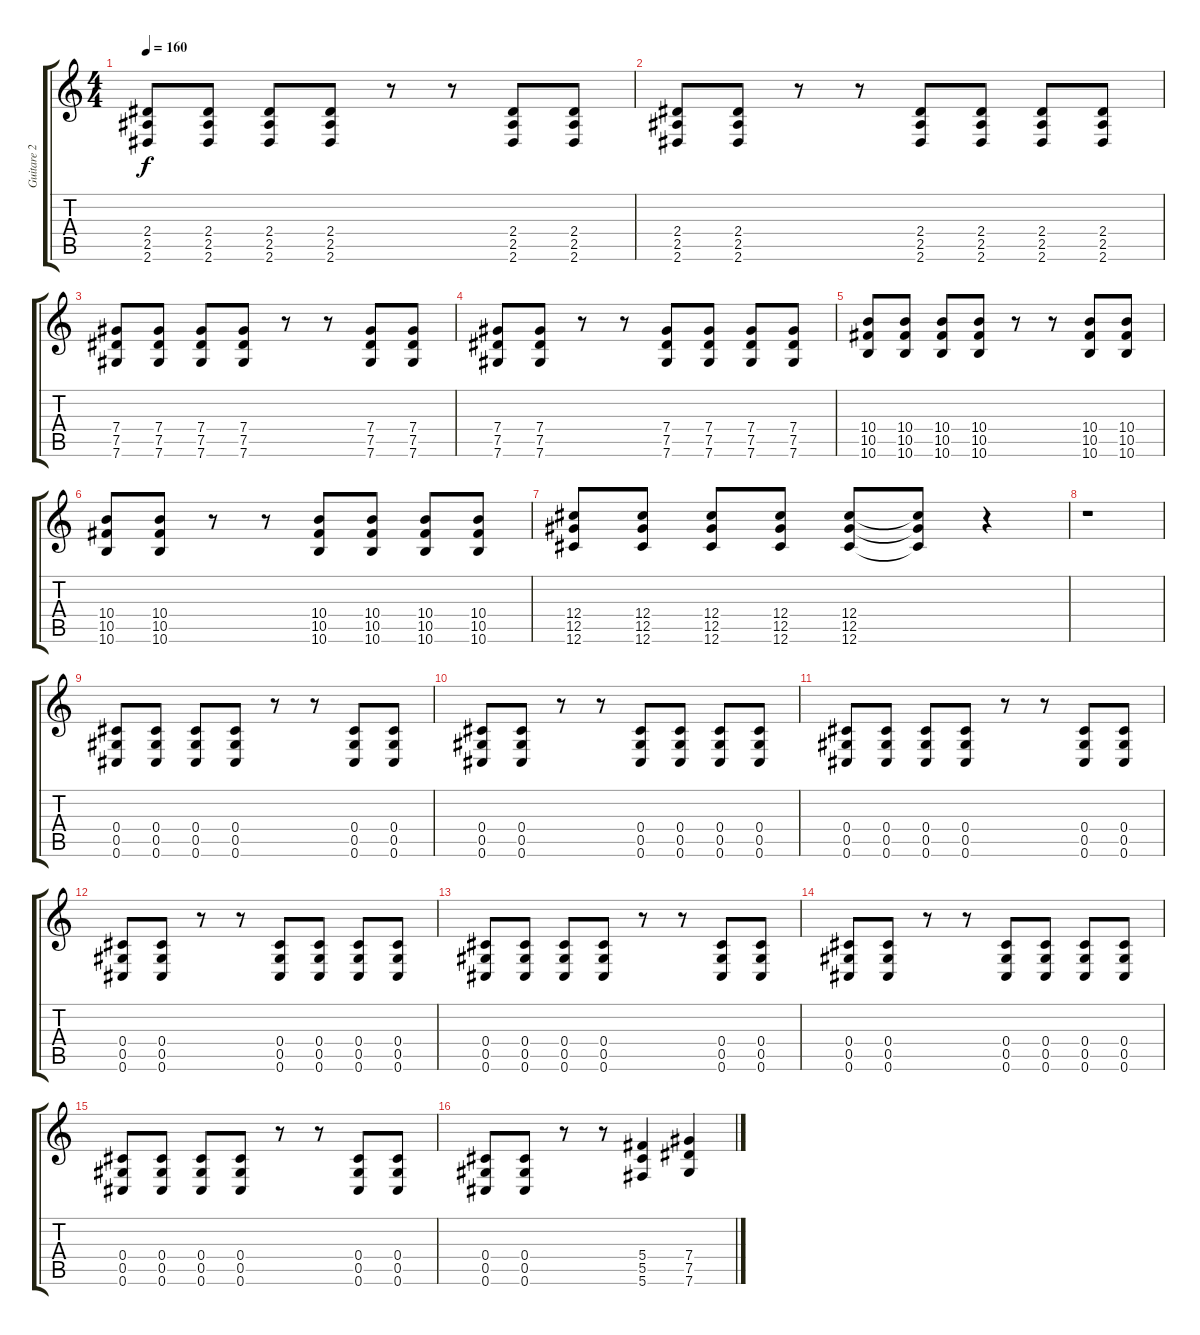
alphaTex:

\track ("Guitare 2" "Guitare 2") {instrument distortionguitar}
\staff {score tabs}
\tuning (Eb4 Bb3 Gb3 Db3 Ab2 Db2) {hide}
\ts (4 4)
\tempo 160
\clef g2
\ks c
(2.4 2.5 2.6).8{dy f} (2.4 2.5 2.6).8 (2.4 2.5 2.6).8 (2.4 2.5 2.6).8 r.8 r.8 (2.4 2.5 2.6).8 (2.4 2.5 2.6).8 |
(2.4 2.5 2.6).8 (2.4 2.5 2.6).8 r.8 r.8 (2.4 2.5 2.6).8 (2.4 2.5 2.6).8 (2.4 2.5 2.6).8 (2.4 2.5 2.6).8 |
(7.4 7.5 7.6).8 (7.4 7.5 7.6).8 (7.4 7.5 7.6).8 (7.4 7.5 7.6).8 r.8 r.8 (7.4 7.5 7.6).8 (7.4 7.5 7.6).8 |
(7.4 7.5 7.6).8 (7.4 7.5 7.6).8 r.8 r.8 (7.4 7.5 7.6).8 (7.4 7.5 7.6).8 (7.4 7.5 7.6).8 (7.4 7.5 7.6).8 |
(10.4 10.5 10.6).8 (10.4 10.5 10.6).8 (10.4 10.5 10.6).8 (10.4 10.5 10.6).8 r.8 r.8 (10.4 10.5 10.6).8 (10.4 10.5 10.6).8 |
(10.4 10.5 10.6).8 (10.4 10.5 10.6).8 r.8 r.8 (10.4 10.5 10.6).8 (10.4 10.5 10.6).8 (10.4 10.5 10.6).8 (10.4 10.5 10.6).8 |
(12.4 12.5 12.6).8 (12.4 12.5 12.6).8 (12.4 12.5 12.6).8 (12.4 12.5 12.6).8 (12.4 12.5 12.6).8 (12.4{t} 12.5{t} 12.6{t}).8 r.4 |
r.1 |
(0.4 0.5 0.6).8 (0.4 0.5 0.6).8 (0.4 0.5 0.6).8 (0.4 0.5 0.6).8 r.8 r.8 (0.4 0.5 0.6).8 (0.4 0.5 0.6).8 |
(0.4 0.5 0.6).8 (0.4 0.5 0.6).8 r.8 r.8 (0.4 0.5 0.6).8 (0.4 0.5 0.6).8 (0.4 0.5 0.6).8 (0.4 0.5 0.6).8 |
(0.4 0.5 0.6).8 (0.4 0.5 0.6).8 (0.4 0.5 0.6).8 (0.4 0.5 0.6).8 r.8 r.8 (0.4 0.5 0.6).8 (0.4 0.5 0.6).8 |
(0.4 0.5 0.6).8 (0.4 0.5 0.6).8 r.8 r.8 (0.4 0.5 0.6).8 (0.4 0.5 0.6).8 (0.4 0.5 0.6).8 (0.4 0.5 0.6).8 |
(0.4 0.5 0.6).8 (0.4 0.5 0.6).8 (0.4 0.5 0.6).8 (0.4 0.5 0.6).8 r.8 r.8 (0.4 0.5 0.6).8 (0.4 0.5 0.6).8 |
(0.4 0.5 0.6).8 (0.4 0.5 0.6).8 r.8 r.8 (0.4 0.5 0.6).8 (0.4 0.5 0.6).8 (0.4 0.5 0.6).8 (0.4 0.5 0.6).8 |
(0.4 0.5 0.6).8 (0.4 0.5 0.6).8 (0.4 0.5 0.6).8 (0.4 0.5 0.6).8 r.8 r.8 (0.4 0.5 0.6).8 (0.4 0.5 0.6).8 |
(0.4 0.5 0.6).8 (0.4 0.5 0.6).8 r.8 r.8 (5.4 5.5 5.6).4 (7.4 7.5 7.6).4
